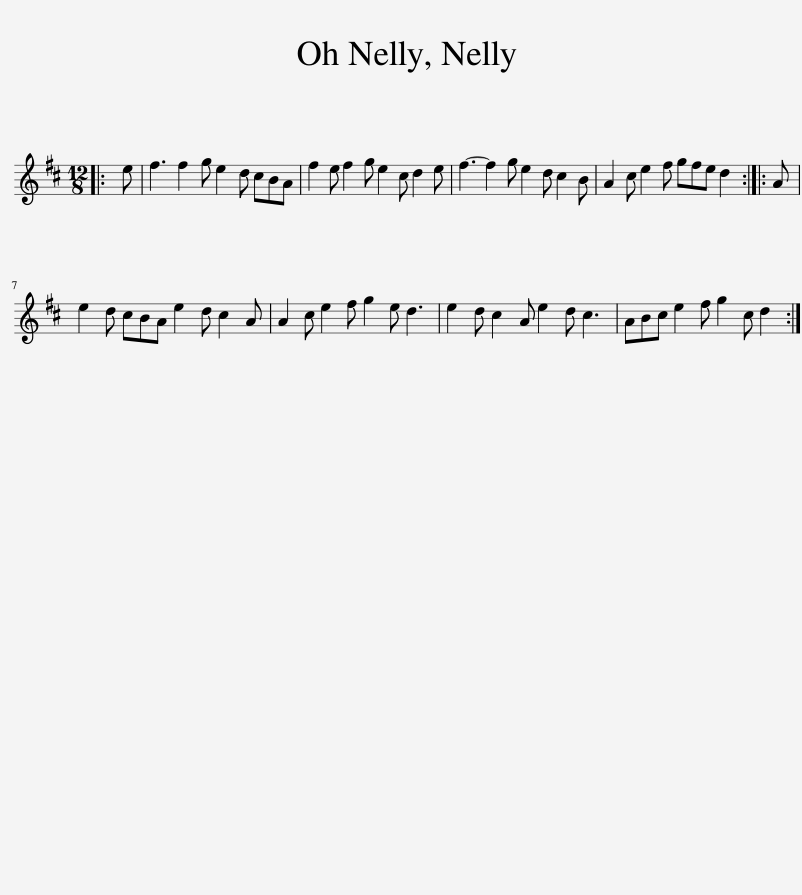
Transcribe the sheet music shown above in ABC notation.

X:1
L:1/8
M:12/8
I:linebreak $
K:D
V:1 treble
V:1
|: e | f3 f2 g e2 d cBA | f2 e f2 g e2 c d2 e | f3- f2 g e2 d c2 B | A2 c e2 f gfe d2 :: %5
 A |$ e2 d cBA e2 d c2 A | A2 c e2 f g2 e d3 | e2 d c2 A e2 d c3 | ABc e2 f g2 c d2 :| %10
